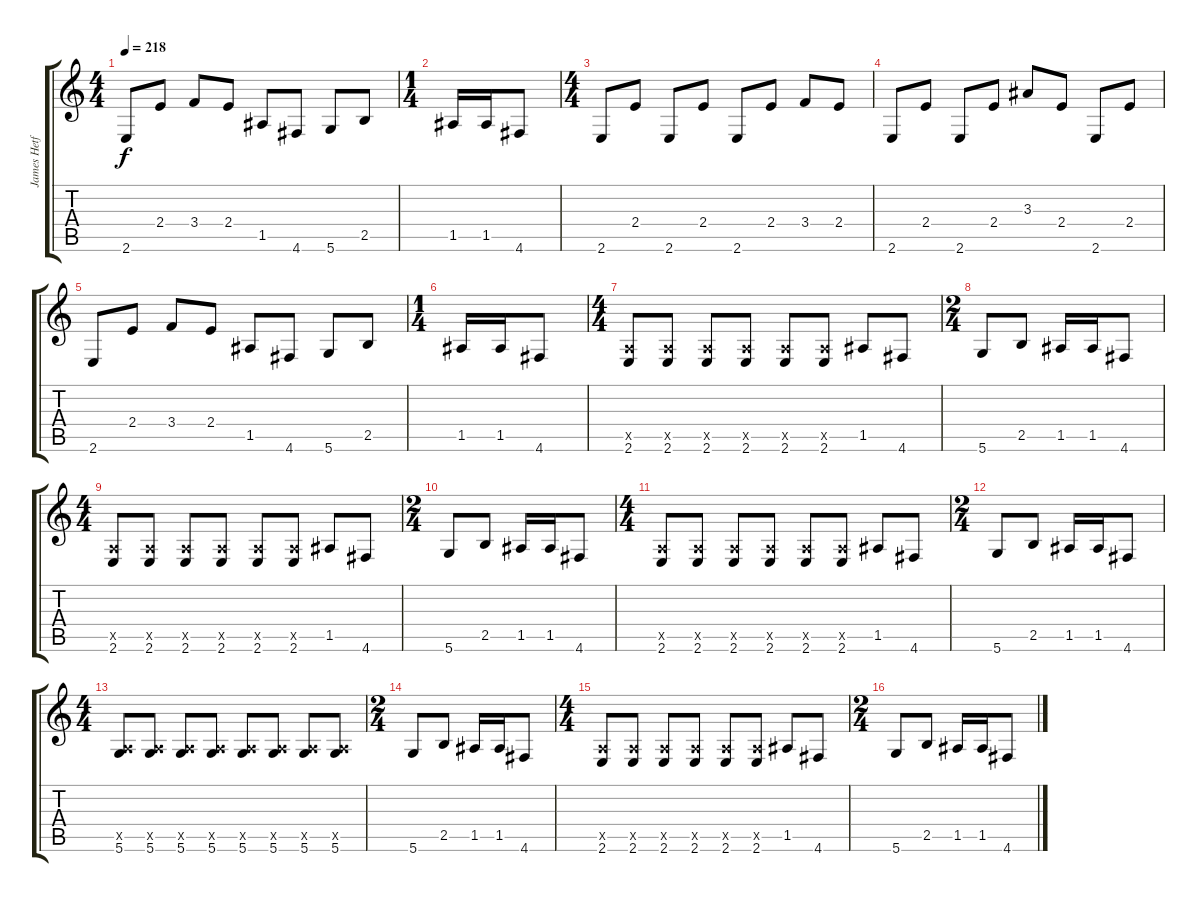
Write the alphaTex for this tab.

\track ("James Hetfield" "James Hetf") {instrument distortionguitar}
\staff {score tabs}
\tuning (E4 B3 G3 D3 A2 D2) {hide}
\ts (4 4)
\tempo 218
\clef g2
\ks c
2.6.8{dy f} 2.4.8 3.4.8 2.4.8 1.5.8 4.6.8 5.6.8 2.5.8 |
\ts (1 4)
1.5.16 1.5.16 4.6.8 |
\ts (4 4)
2.6.8 2.4.8 2.6.8 2.4.8 2.6.8 2.4.8 3.4.8 2.4.8 |
2.6.8 2.4.8 2.6.8 2.4.8 3.3.8 2.4.8 2.6.8 2.4.8 |
2.6.8 2.4.8 3.4.8 2.4.8 1.5.8 4.6.8 5.6.8 2.5.8 |
\ts (1 4)
1.5.16 1.5.16 4.6.8 |
\ts (4 4)
(0.5{x} 2.6).8 (0.5{x} 2.6).8 (0.5{x} 2.6).8 (0.5{x} 2.6).8 (0.5{x} 2.6).8 (0.5{x} 2.6).8 1.5.8 4.6.8 |
\ts (2 4)
5.6.8 2.5.8 1.5.16 1.5.16 4.6.8 |
\ts (4 4)
(0.5{x} 2.6).8 (0.5{x} 2.6).8 (0.5{x} 2.6).8 (0.5{x} 2.6).8 (0.5{x} 2.6).8 (0.5{x} 2.6).8 1.5.8 4.6.8 |
\ts (2 4)
5.6.8 2.5.8 1.5.16 1.5.16 4.6.8 |
\ts (4 4)
(0.5{x} 2.6).8 (0.5{x} 2.6).8 (0.5{x} 2.6).8 (0.5{x} 2.6).8 (0.5{x} 2.6).8 (0.5{x} 2.6).8 1.5.8 4.6.8 |
\ts (2 4)
5.6.8 2.5.8 1.5.16 1.5.16 4.6.8 |
\ts (4 4)
(0.5{x} 5.6).8 (0.5{x} 5.6).8 (0.5{x} 5.6).8 (0.5{x} 5.6).8 (0.5{x} 5.6).8 (0.5{x} 5.6).8 (0.5{x} 5.6).8 (0.5{x} 5.6).8 |
\ts (2 4)
5.6.8 2.5.8 1.5.16 1.5.16 4.6.8 |
\ts (4 4)
(0.5{x} 2.6).8 (0.5{x} 2.6).8 (0.5{x} 2.6).8 (0.5{x} 2.6).8 (0.5{x} 2.6).8 (0.5{x} 2.6).8 1.5.8 4.6.8 |
\ts (2 4)
5.6.8 2.5.8 1.5.16 1.5.16 4.6.8
